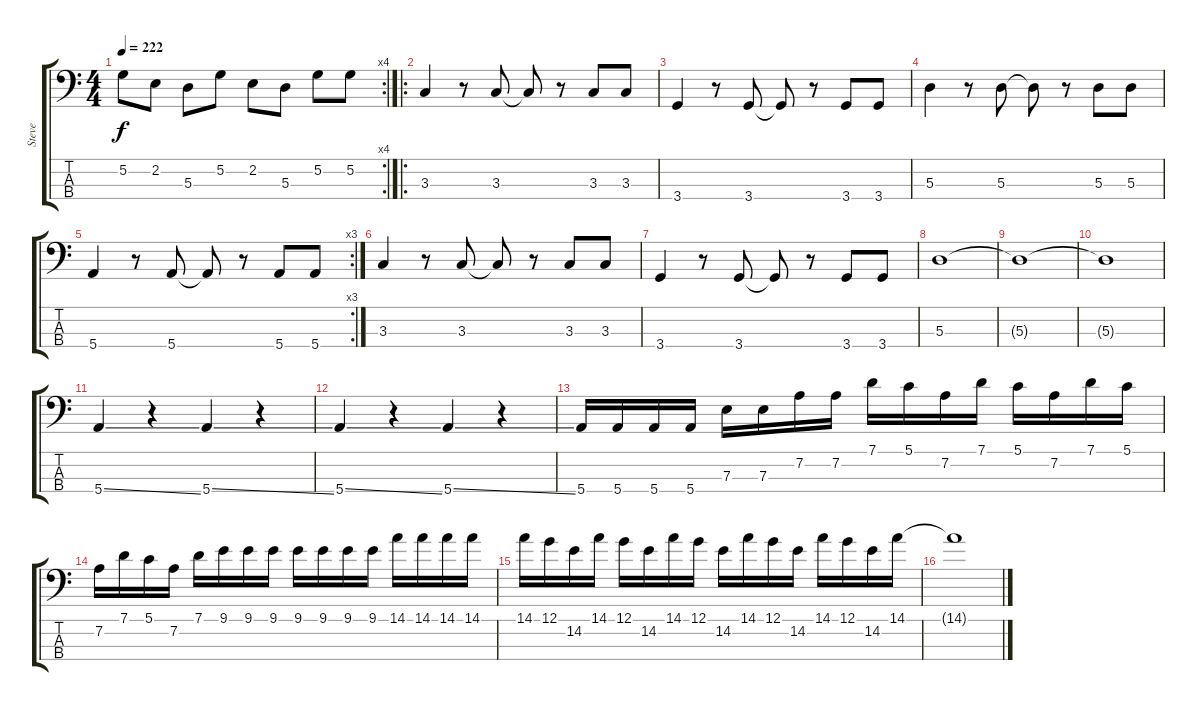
\track ("Steve" "Steve") {instrument electricbassfinger}
\staff {score tabs}
\tuning (G2 D2 A1 E1) {hide}
\rc 4
\ts (4 4)
\tempo 222
\clef f4
\ks c
5.2.8{dy f} 2.2.8 5.3.8 5.2.8 2.2.8 5.3.8 5.2.8 5.2.8 |
\ro
3.3.4 r.8 3.3.8 3.3{t}.8 r.8 3.3.8 3.3.8 |
3.4.4 r.8 3.4.8 3.4{t}.8 r.8 3.4.8 3.4.8 |
5.3.4 r.8 5.3.8 5.3{t}.8 r.8 5.3.8 5.3.8 |
\rc 3
5.4.4 r.8 5.4.8 5.4{t}.8 r.8 5.4.8 5.4.8 |
3.3.4 r.8 3.3.8 3.3{t}.8 r.8 3.3.8 3.3.8 |
3.4.4 r.8 3.4.8 3.4{t}.8 r.8 3.4.8 3.4.8 |
5.3.1 |
5.3{t}.1 |
5.3{t}.1 |
5.4{ss}.4 r.4 5.4{ss}.4 r.4 |
5.4{ss}.4 r.4 5.4{ss}.4 r.4 |
5.4.16 5.4.16 5.4.16 5.4.16 7.3.16 7.3.16 7.2.16 7.2.16 7.1.16 5.1.16 7.2.16 7.1.16 5.1.16 7.2.16 7.1.16 5.1.16 |
7.2.16 7.1.16 5.1.16 7.2.16 7.1.16 9.1.16 9.1.16 9.1.16 9.1.16 9.1.16 9.1.16 9.1.16 14.1.16 14.1.16 14.1.16 14.1.16 |
14.1.16 12.1.16 14.2.16 14.1.16 12.1.16 14.2.16 14.1.16 12.1.16 14.2.16 14.1.16 12.1.16 14.2.16 14.1.16 12.1.16 14.2.16 14.1.16 |
14.1{t}.1
